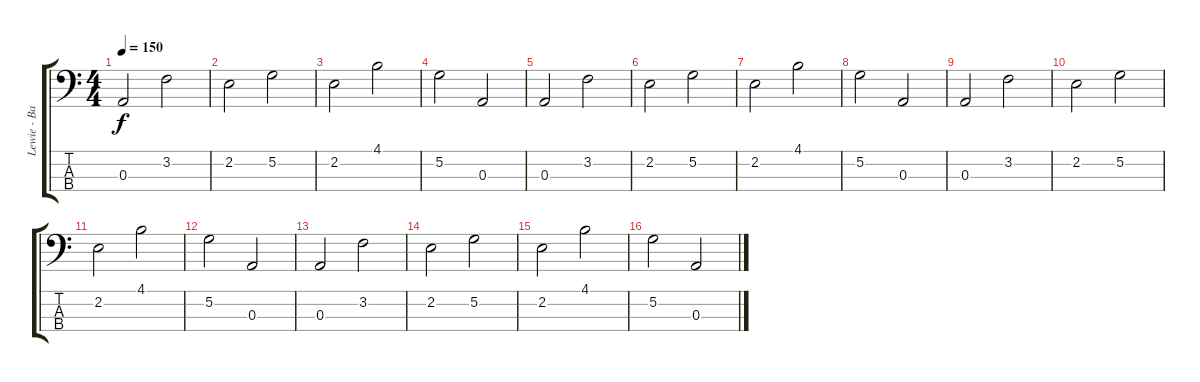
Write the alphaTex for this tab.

\track ("Lewie - Bass" "Lewie - Ba") {instrument electricbasspick}
\staff {score tabs}
\tuning (G2 D2 A1 E1) {hide}
\ts (4 4)
\tempo 150
\clef f4
\ks c
0.3.2{dy f} 3.2.2 |
2.2.2 5.2.2 |
2.2.2 4.1.2 |
5.2.2 0.3.2 |
0.3.2 3.2.2 |
2.2.2 5.2.2 |
2.2.2 4.1.2 |
5.2.2 0.3.2 |
0.3.2 3.2.2 |
2.2.2 5.2.2 |
2.2.2 4.1.2 |
5.2.2 0.3.2 |
0.3.2 3.2.2 |
2.2.2 5.2.2 |
2.2.2 4.1.2 |
5.2.2 0.3.2
